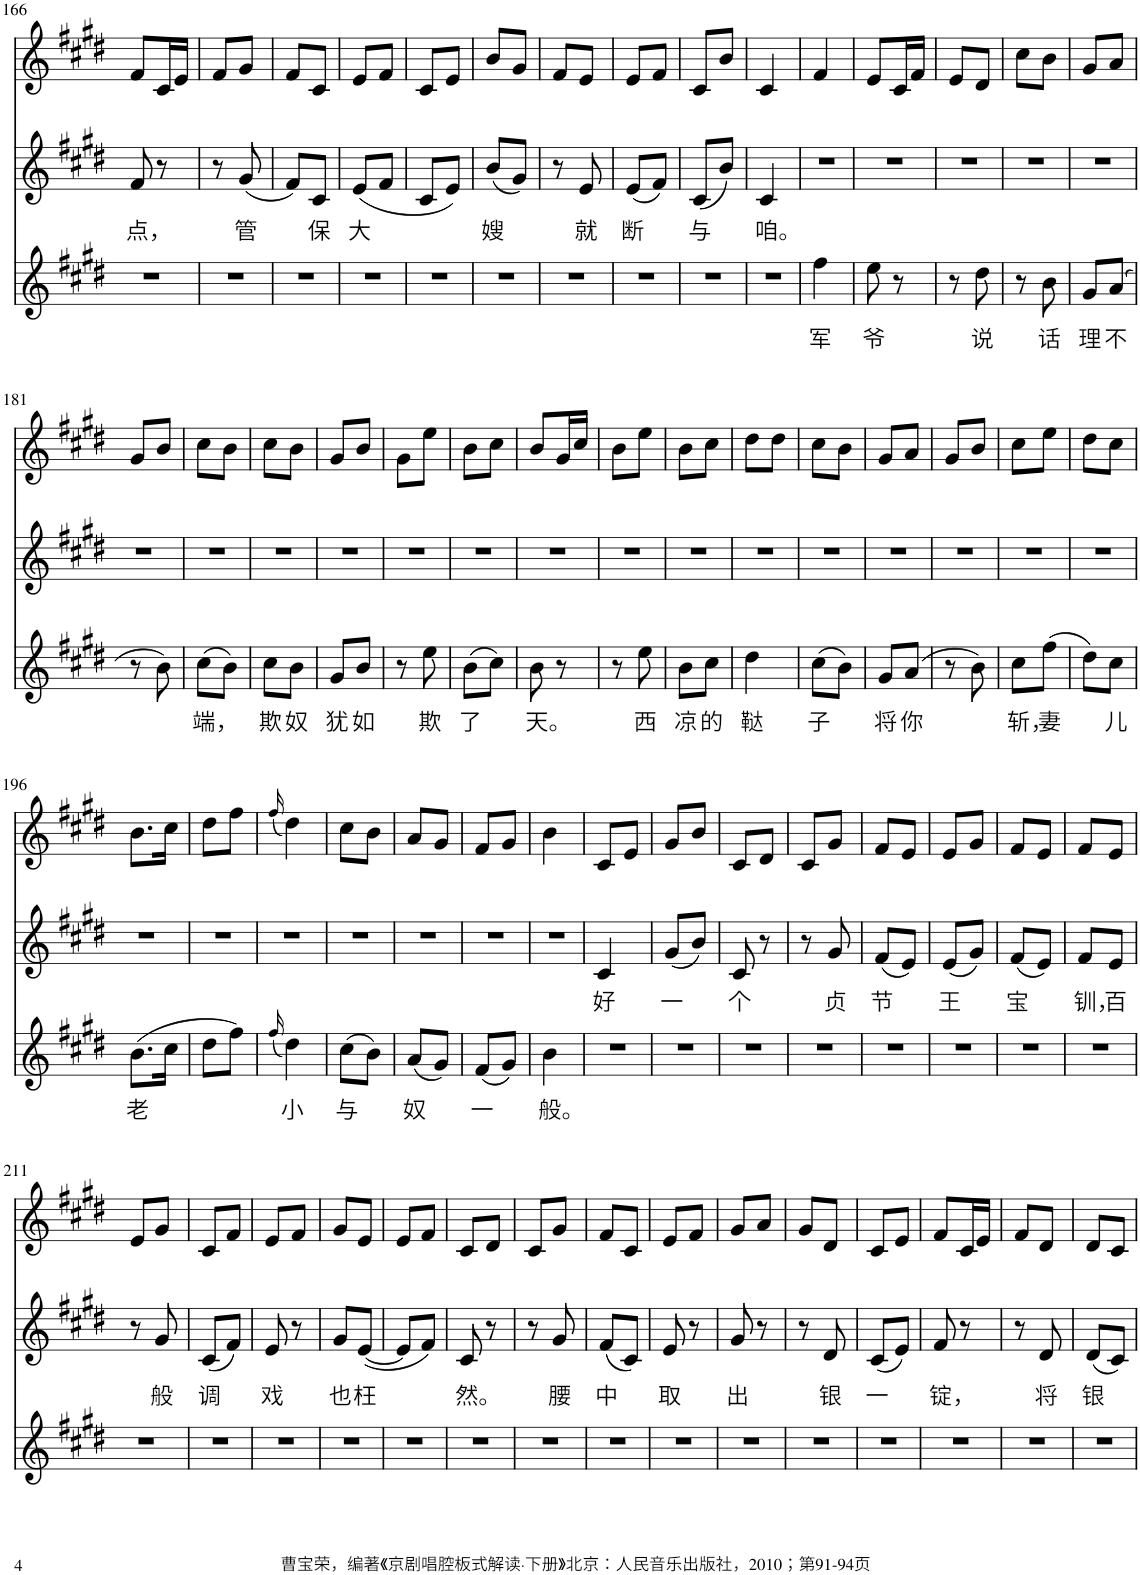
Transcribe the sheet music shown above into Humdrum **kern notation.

**kern	**text	**kern	**text	**kern
*part3	*part3	*part2	*part2	*part1
*staff3	*staff3	*staff2	*staff2	*staff1
*I"Piano	*	*I"Piano	*	*I"Piano
*I'Pno	*	*I'Pno	*	*I'Pno
!!LO:PB:g=z
*clefG2	*	*clefG2	*	*clefG2
*k[f#c#g#d#]	*	*k[f#c#g#d#]	*	*k[f#c#g#d#]
*M1/4	*	*M1/4	*	*M1/4
=166	=166	=166	=166	=166
!	!	!	!LO:LY:b	!
4r	.	8f#/	点，	8f#/L
.	.	8r	.	16c#/L
.	.	.	.	16e/JJ
=167	=167	=167	=167	=167
4r	.	8r	.	8f#/L
!	!	!	!LO:LY:b	!
.	.	(8g#/	管	8g#/J
=168	=168	=168	=168	=168
4r	.	8f#/L)	.	8f#/L
!	!	!	!LO:LY:b	!
.	.	8c#/J	保	8c#/J
=169	=169	=169	=169	=169
!	!	!	!LO:LY:b	!
4r	.	(8e/L	大	8e/L
.	.	8f#/J	.	8f#/J
=170	=170	=170	=170	=170
4r	.	8c#/L	.	8c#/L
.	.	8e/J)	.	8e/J
=171	=171	=171	=171	=171
!	!	!	!LO:LY:b	!
4r	.	(8b/L	嫂	8b/L
.	.	8g#/J)	.	8g#/J
=172	=172	=172	=172	=172
4r	.	8r	.	8f#/L
!	!	!	!LO:LY:b	!
.	.	8e/	就	8e/J
=173	=173	=173	=173	=173
!	!	!	!LO:LY:b	!
4r	.	(8e/L	断	8e/L
.	.	8f#/J)	.	8f#/J
=174	=174	=174	=174	=174
!	!	!	!LO:LY:b	!
4r	.	(8c#/L	与	8c#/L
.	.	8b/J)	.	8b/J
=175	=175	=175	=175	=175
!	!	!	!LO:LY:b	!
4r	.	4c#/	咱。	4c#/
=176	=176	=176	=176	=176
!	!LO:LY:b	!	!	!
4ff#\	军	4r	.	4f#/
=177	=177	=177	=177	=177
!	!LO:LY:b	!	!	!
8ee\	爷	4r	.	8e/L
8r	.	.	.	16c#/L
.	.	.	.	16f#/JJ
=178	=178	=178	=178	=178
8r	.	4r	.	8e/L
!	!LO:LY:b	!	!	!
8dd#\	说	.	.	8d#/J
=179	=179	=179	=179	=179
8r	.	4r	.	8cc#\L
!	!LO:LY:b	!	!	!
8b\	话	.	.	8b\J
=180	=180	=180	=180	=180
!	!LO:LY:b	!	!	!
8g#/L	理	4r	.	8g#/L
!	!LO:LY:b	!	!	!
(8a/J	不	.	.	8a/J
!!LO:LB:g=z
=181	=181	=181	=181	=181
8r	.	4r	.	8g#/L
8b\)	.	.	.	8b/J
=182	=182	=182	=182	=182
!	!LO:LY:b	!	!	!
(8cc#\L	端，	4r	.	8cc#\L
8b\J)	.	.	.	8b\J
=183	=183	=183	=183	=183
!	!LO:LY:b	!	!	!
8cc#\L	欺	4r	.	8cc#\L
!	!LO:LY:b	!	!	!
8b\J	奴	.	.	8b\J
=184	=184	=184	=184	=184
!	!LO:LY:b	!	!	!
8g#/L	犹	4r	.	8g#/L
!	!LO:LY:b	!	!	!
8b/J	如	.	.	8b/J
=185	=185	=185	=185	=185
8r	.	4r	.	8g#\L
!	!LO:LY:b	!	!	!
8ee\	欺	.	.	8ee\J
=186	=186	=186	=186	=186
!	!LO:LY:b	!	!	!
(8b\L	了	4r	.	8b\L
8cc#\J)	.	.	.	8cc#\J
=187	=187	=187	=187	=187
!	!LO:LY:b	!	!	!
8b\	天。	4r	.	8b/L
8r	.	.	.	16g#/L
.	.	.	.	16cc#/JJ
=188	=188	=188	=188	=188
8r	.	4r	.	8b\L
!	!LO:LY:b	!	!	!
8ee\	西	.	.	8ee\J
=189	=189	=189	=189	=189
!	!LO:LY:b	!	!	!
8b\L	凉	4r	.	8b\L
!	!LO:LY:b	!	!	!
8cc#\J	的	.	.	8cc#\J
=190	=190	=190	=190	=190
!	!LO:LY:b	!	!	!
4dd#\	鞑	4r	.	8dd#\L
.	.	.	.	8dd#\J
=191	=191	=191	=191	=191
!	!LO:LY:b	!	!	!
(8cc#\L	子	4r	.	8cc#\L
8b\J)	.	.	.	8b\J
=192	=192	=192	=192	=192
!	!LO:LY:b	!	!	!
8g#/L	将	4r	.	8g#/L
!	!LO:LY:b	!	!	!
(8a/J	你	.	.	8a/J
=193	=193	=193	=193	=193
8r	.	4r	.	8g#/L
8b\)	.	.	.	8b/J
=194	=194	=194	=194	=194
!	!LO:LY:b	!	!	!
8cc#\L	斩，	4r	.	8cc#\L
!	!LO:LY:b	!	!	!
(8ff#\J	妻	.	.	8ee\J
=195	=195	=195	=195	=195
8dd#\L)	.	4r	.	8dd#\L
!	!LO:LY:b	!	!	!
8cc#\J	儿	.	.	8cc#\J
!!LO:LB:g=z
=196	=196	=196	=196	=196
!	!LO:LY:b	!	!	!
(8.b\L	老	4r	.	8.b\L
16cc#\Jk	.	.	.	16cc#\Jk
=197	=197	=197	=197	=197
8dd#\L	.	4r	.	8dd#\L
8ff#\J)	.	.	.	8ff#\J
=198	=198	=198	=198	=198
(16qff#/	.	.	.	(16qff#/
!	!LO:LY:b	!	!	!
4dd#\)	小	4r	.	4dd#\)
=199	=199	=199	=199	=199
!	!LO:LY:b	!	!	!
(8cc#\L	与	4r	.	8cc#\L
8b\J)	.	.	.	8b\J
=200	=200	=200	=200	=200
!	!LO:LY:b	!	!	!
(8a/L	奴	4r	.	8a/L
8g#/J)	.	.	.	8g#/J
=201	=201	=201	=201	=201
!	!LO:LY:b	!	!	!
(8f#/L	一	4r	.	8f#/L
8g#/J)	.	.	.	8g#/J
=202	=202	=202	=202	=202
!	!LO:LY:b	!	!	!
4b\	般。	4r	.	4b\
=203	=203	=203	=203	=203
!	!	!	!LO:LY:b	!
4r	.	4c#/	好	8c#/L
.	.	.	.	8e/J
=204	=204	=204	=204	=204
!	!	!	!LO:LY:b	!
4r	.	(8g#/L	一	8g#/L
.	.	8b/J)	.	8b/J
=205	=205	=205	=205	=205
!	!	!	!LO:LY:b	!
4r	.	8c#/	个	8c#/L
.	.	8r	.	8d#/J
=206	=206	=206	=206	=206
4r	.	8r	.	8c#/L
!	!	!	!LO:LY:b	!
.	.	8g#/	贞	8g#/J
=207	=207	=207	=207	=207
!	!	!	!LO:LY:b	!
4r	.	(8f#/L	节	8f#/L
.	.	8e/J)	.	8e/J
=208	=208	=208	=208	=208
!	!	!	!LO:LY:b	!
4r	.	(8e/L	王	8e/L
.	.	8g#/J)	.	8g#/J
=209	=209	=209	=209	=209
!	!	!	!LO:LY:b	!
4r	.	(8f#/L	宝	8f#/L
.	.	8e/J)	.	8e/J
=210	=210	=210	=210	=210
!	!	!	!LO:LY:b	!
4r	.	8f#/L	钏，	8f#/L
!	!	!	!LO:LY:b	!
.	.	8e/J	百	8e/J
!!LO:LB:g=z
=211	=211	=211	=211	=211
4r	.	8r	.	8e/L
!	!	!	!LO:LY:b	!
.	.	8g#/	般	8g#/J
=212	=212	=212	=212	=212
!	!	!	!LO:LY:b	!
4r	.	(8c#/L	调	8c#/L
.	.	8f#/J)	.	8f#/J
=213	=213	=213	=213	=213
!	!	!	!LO:LY:b	!
4r	.	8e/	戏	8e/L
.	.	8r	.	8f#/J
=214	=214	=214	=214	=214
!	!	!	!LO:LY:b	!
4r	.	8g#/L	也	8g#/L
!	!	!	!LO:LY:b	!
.	.	([8e/J	枉	8e/J
=215	=215	=215	=215	=215
4r	.	8e/L]	.	8e/L
.	.	8f#/J)	.	8f#/J
=216	=216	=216	=216	=216
!	!	!	!LO:LY:b	!
4r	.	8c#/	然。	8c#/L
.	.	8r	.	8d#/J
=217	=217	=217	=217	=217
4r	.	8r	.	8c#/L
!	!	!	!LO:LY:b	!
.	.	8g#/	腰	8g#/J
=218	=218	=218	=218	=218
!	!	!	!LO:LY:b	!
4r	.	(8f#/L	中	8f#/L
.	.	8c#/J)	.	8c#/J
=219	=219	=219	=219	=219
!	!	!	!LO:LY:b	!
4r	.	8e/	取	8e/L
.	.	8r	.	8f#/J
=220	=220	=220	=220	=220
!	!	!	!LO:LY:b	!
4r	.	8g#/	出	8g#/L
.	.	8r	.	8a/J
=221	=221	=221	=221	=221
4r	.	8r	.	8g#/L
!	!	!	!LO:LY:b	!
.	.	8d#/	银	8d#/J
=222	=222	=222	=222	=222
!	!	!	!LO:LY:b	!
4r	.	(8c#/L	一	8c#/L
.	.	8e/J)	.	8e/J
=223	=223	=223	=223	=223
!	!	!	!LO:LY:b	!
4r	.	8f#/	锭，	8f#/L
.	.	8r	.	16c#/L
.	.	.	.	16e/JJ
=224	=224	=224	=224	=224
4r	.	8r	.	8f#/L
!	!	!	!LO:LY:b	!
.	.	8d#/	将	8d#/J
=225	=225	=225	=225	=225
!	!	!	!LO:LY:b	!
4r	.	(8d#/L	银	8d#/L
.	.	8c#/J)	.	8c#/J
=	=	=	=	=
*-	*-	*-	*-	*-
